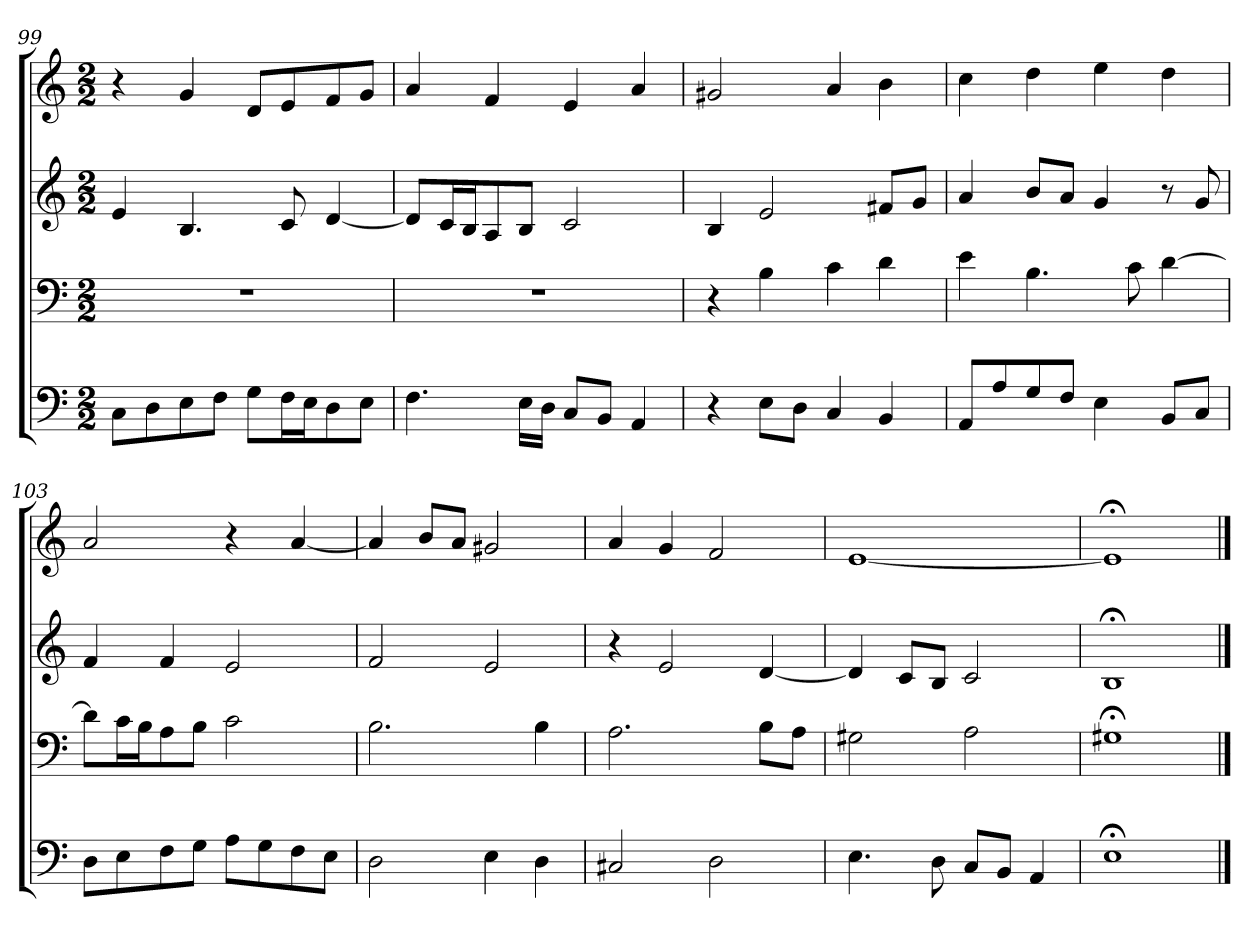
**kern	**kern	**kern	**kern
*part4	*part3	*part2	*part1
*staff4	*staff3	*staff2	*staff1
*clefF4	*clefF4	*clefG2	*clefG2
*k[]	*k[]	*k[]	*k[]
*E:phr	*E:phr	*E:phr	*E:phr
*M2/2	*M2/2	*M2/2	*M2/2
=99	=99	=99	=99
8C\L	1r	4e	4r
8D\	.	.	.
8E\	.	4.B	4g
8F\J	.	.	.
8G\L	.	.	8d/L
16F\L	.	8c	8e/
16E\J	.	.	.
8D\	.	[4d	8f/
8E\J	.	.	8g/J
=100	=100	=100	=100
4.F	1r	8d/L]	4a
.	.	16c/L	.
.	.	16B/J	.
.	.	8A/	4f
16E\LL	.	8B/J	.
16D\JJ	.	.	.
8C/L	.	2c	4e
8BB/J	.	.	.
4AA	.	.	4a
=101	=101	=101	=101
4r	4r	4B	2g#X
8E\L	4B	2e	.
8D\J	.	.	.
4C	4c	.	4a
4BB	4d	8f#X/L	4b
.	.	8g/J	.
=102	=102	=102	=102
8AA/L	4e	4a	4cc
8A/	.	.	.
8G/	4.B	8b/L	4dd
8F/J	.	8a/J	.
4E	.	4g	4ee
.	8c	.	.
8BB/L	[4d	8r	4dd
8C/J	.	8g	.
=103	=103	=103	=103
8D\L	8d\L]	4f	2a
8E\	16c\L	.	.
.	16B\J	.	.
8F\	8A\	4f	.
8G\J	8B\J	.	.
8A\L	2c	2e	4r
8G\	.	.	.
8F\	.	.	[4a
8E\J	.	.	.
=104	=104	=104	=104
2D	2.B	2f	4a]
.	.	.	8b/L
.	.	.	8a/J
4E	.	2e	2g#X
4D	4B	.	.
=105	=105	=105	=105
2C#X	2.A	4r	4a
.	.	2e	4g
2D	.	.	2f
.	8B\L	[4d	.
.	8A\J	.	.
=106	=106	=106	=106
4.E	2G#X	4d]	[1e
.	.	8c/L	.
8D	.	8B/J	.
8C/L	2A	2c	.
8BB/J	.	.	.
4AA	.	.	.
=107	=107	=107	=107
1E;<	1G#X;<	1B;<	1e;<]
==	==	==	==
*-	*-	*-	*-
